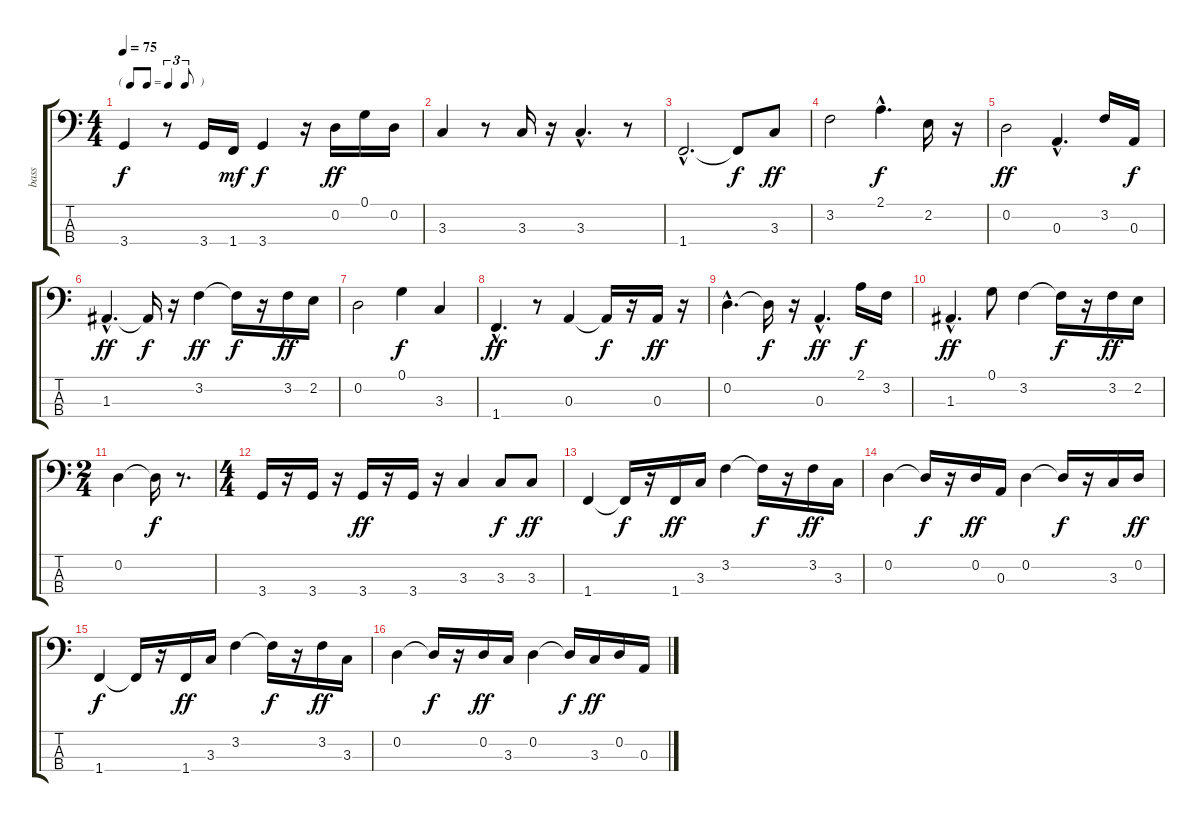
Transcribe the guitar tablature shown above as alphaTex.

\track ("bass" "bass") {instrument electricbassfinger}
\staff {score tabs}
\tuning (G2 D2 A1 E1) {hide}
\ts (4 4)
\tf triplet8th
\tempo 75
\clef f4
\ks c
3.4.4{dy f} r.8 3.4.16 1.4.16{dy mf} 3.4.4{dy f} r.16 0.2.16{dy ff} 0.1.16 0.2.16 |
3.3.4 r.8 3.3.16 r.16 3.3{hac}.4{d} r.8 |
1.4{hac}.2{d} 1.4{t}.8{dy f} 3.3.8{dy ff} |
3.2.2 2.1{hac}.4{d dy f} 2.2.16 r.16 |
0.2.2{dy ff} 0.3{hac}.4{d} 3.2.16 0.3.16{dy f} |
1.3{hac}.4{d dy ff} 1.3{t}.16{dy f} r.16 3.2.4{dy ff} 3.2{t}.16{dy f} r.16 3.2.16{dy ff} 2.2.16 |
0.2.2 0.1.4{dy f} 3.3.4 |
1.4{hac}.4{d dy ff} r.8 0.3.4 0.3{t}.16{dy f} r.16 0.3.16{dy ff} r.16 |
0.2{hac}.4{d} 0.2{t}.16{dy f} r.16 0.3{hac}.4{d dy ff} 2.1.16{dy f} 3.2.16 |
1.3{hac}.4{d dy ff} 0.1.8 3.2.4 3.2{t}.16{dy f} r.16 3.2.16{dy ff} 2.2.16 |
\ts (2 4)
0.2.4 0.2{t}.16{dy f} r.8{d} |
\ts (4 4)
3.4.16 r.16 3.4.16 r.16 3.4.16{dy ff} r.16 3.4.16 r.16 3.3.4 3.3.8{dy f} 3.3.8{dy ff} |
1.4.4 1.4{t}.16{dy f} r.16 1.4.16{dy ff} 3.3.16 3.2.4 3.2{t}.16{dy f} r.16 3.2.16{dy ff} 3.3.16 |
0.2.4 0.2{t}.16{dy f} r.16 0.2.16{dy ff} 0.3.16 0.2.4 0.2{t}.16{dy f} r.16 3.3.16 0.2.16{dy ff} |
1.4.4{dy f} 1.4{t}.16 r.16 1.4.16{dy ff} 3.3.16 3.2.4 3.2{t}.16{dy f} r.16 3.2.16{dy ff} 3.3.16 |
0.2.4 0.2{t}.16{dy f} r.16 0.2.16{dy ff} 3.3.16 0.2.4 0.2{t}.16{dy f} 3.3.16{dy ff} 0.2.16 0.3.16
